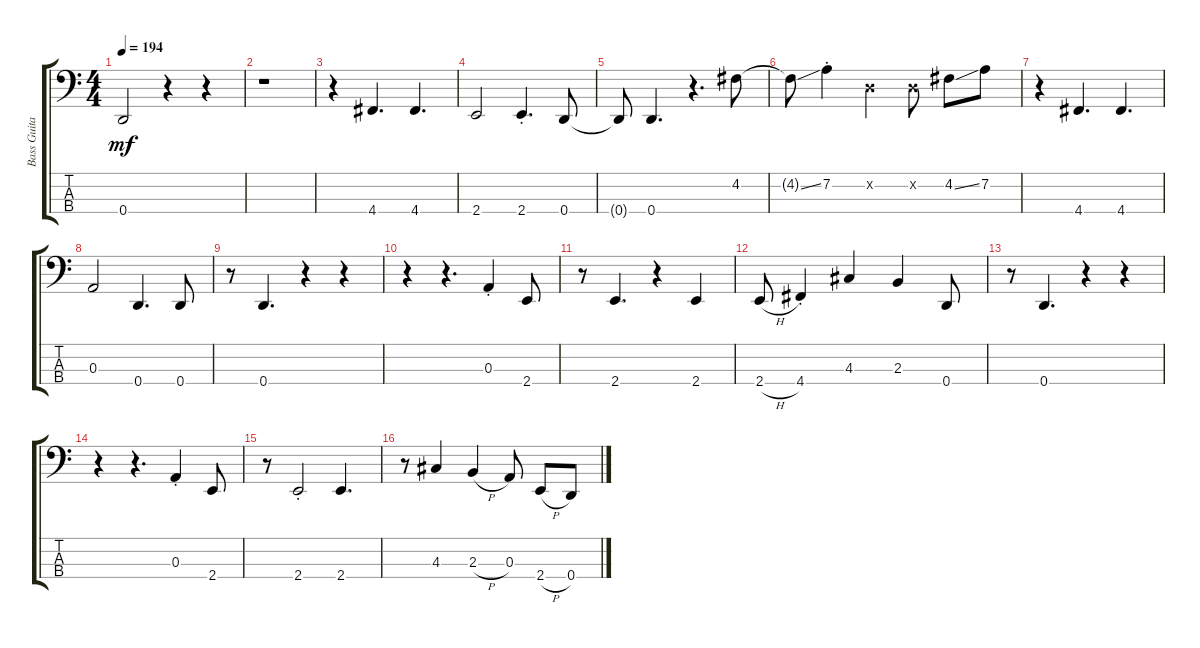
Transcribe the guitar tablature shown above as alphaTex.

\track ("Bass Guitar" "Bass Guita") {instrument electricbassfinger}
\staff {score tabs}
\tuning (G2 D2 A1 D1) {hide}
\ts (4 4)
\tempo 194
\clef f4
\ks c
0.4.2{dy mf} r.4 r.4 |
r.1 |
r.4 4.4.4{d} 4.4.4{d} |
2.4.2 2.4{st}.4{d} 0.4.8 |
0.4{t}.8 0.4.4{d} r.4{d} 4.2.8 |
4.2{ss t}.8 7.2{st}.4 0.2{x}.4 0.2{x}.8 4.2{ss}.8 7.2.8 |
r.4 4.4.4{d} 4.4.4{d} |
0.3.2 0.4.4{d} 0.4.8 |
r.8 0.4.4{d} r.4 r.4 |
r.4 r.4{d} 0.3{st}.4 2.4.8 |
r.8 2.4.4{d} r.4 2.4.4 |
2.4{h}.8 4.4{st}.4 4.3.4 2.3.4 0.4.8 |
r.8 0.4.4{d} r.4 r.4 |
r.4 r.4{d} 0.3{st}.4 2.4.8 |
r.8 2.4{st}.2 2.4.4{d} |
r.8 4.3.4 2.3{h}.4 0.3.8 2.4{h}.8 0.4.8
